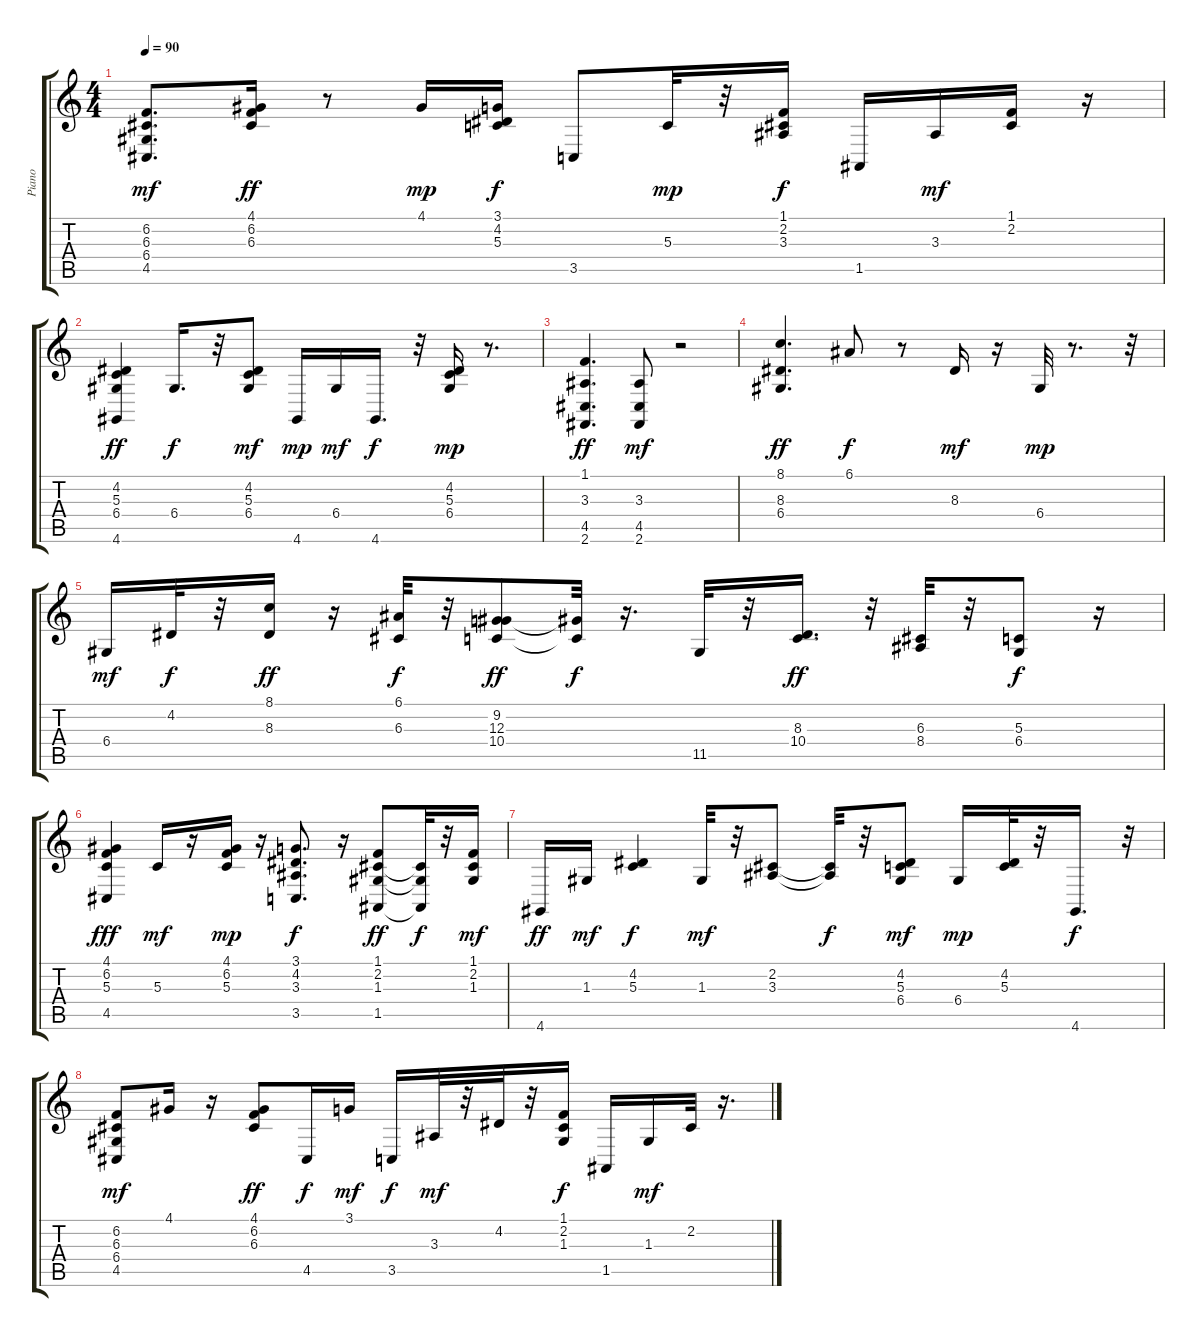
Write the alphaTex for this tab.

\track ("Piano" "Piano") {instrument electricpiano2}
\staff {score tabs}
\tuning (E4 B3 G3 D3 A2 E2) {hide}
\ts (4 4)
\tempo 90
\clef g2
\ks c
(6.2 6.3 6.4 4.5).8{d dy mf} (4.1 6.2 6.3).16{dy ff} r.8 4.1.16{dy mp} (3.1 4.2 5.3).16{dy f} 3.5.8 5.3.32{dy mp} r.32 (1.1 2.2 3.3).16{dy f} 1.5.16 3.3.16{dy mf} (1.1 2.2).16 r.16 |
(4.2 5.3 6.4 4.6).4{dy ff} 6.4.16{d dy f} r.32 (4.2 5.3 6.4).8{dy mf} 4.6.16{dy mp} 6.4.16{dy mf} 4.6.16{d dy f} r.32 (4.2 5.3 6.4).16{dy mp} r.8{d} |
(1.1 3.3 4.5 2.6).4{d dy ff} (3.3 4.5 2.6).8{dy mf} r.2 |
(8.1 8.3 6.4).4{d dy ff} 6.1.8{dy f} r.8 8.3.16{dy mf} r.16 6.4.32{dy mp} r.8{d} r.32 |
6.4.16{dy mf} 4.2.32{dy f} r.32 (8.1 8.3).16{dy ff} r.16 (6.1 6.3).32{dy f} r.32 (9.2 12.3 10.4).8{dy ff} (9.2{t} 10.4{t}).32{dy f} r.16{d} 11.5.32 r.32 (8.3 10.4).16{d dy ff} r.32 (6.3 8.4).32 r.32 (5.3 6.4).8{dy f} r.16 |
(4.1 6.2 5.3 4.5).4{dy fff} 5.3.16{dy mf} r.16 (4.1 6.2 5.3).16{dy mp} r.16 (3.1 4.2 3.3 3.5).8{d dy f} r.16 (1.1 2.2 1.3 1.5).8{dy ff} (2.2{t} 1.3{t} 1.5{t}).32{dy f} r.32 (1.1 2.2 1.3).16{dy mf} |
4.6.16{dy ff} 1.3.16{dy mf} (4.2 5.3).4{dy f} 1.3.32{dy mf} r.32 (2.2 3.3).8 (2.2{t} 3.3{t}).32{dy f} r.32 (4.2 5.3 6.4).8{dy mf} 6.4.16{dy mp} (4.2 5.3).32 r.32 4.6.16{d dy f} r.32 |
(6.2 6.3 6.4 4.5).8{dy mf} 4.1.16 r.16 (4.1 6.2 6.3).8{dy ff} 4.5.16{dy f} 3.1.16{dy mf} 3.5.16{dy f} 3.3.32{dy mf} r.32 4.2.32 r.32 (1.1 2.2 1.3).16{dy f} 1.5.16 1.3.16{dy mf} 2.2.32 r.16{d}
